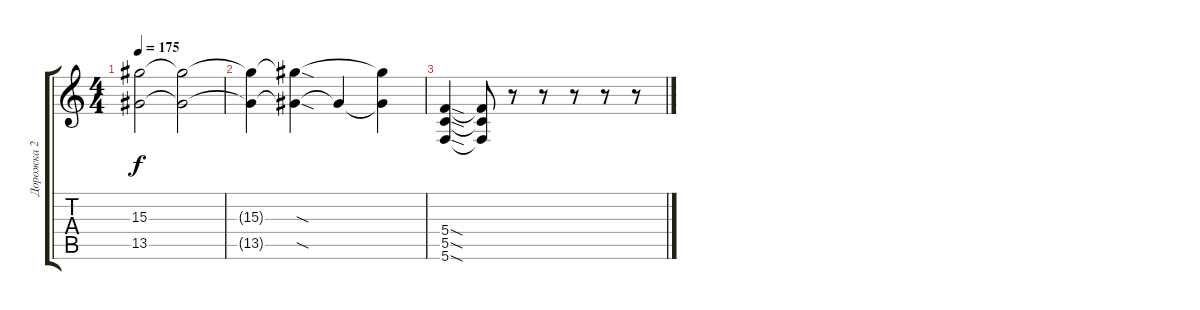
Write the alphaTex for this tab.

\track ("Дорожка 2" "Дорожка 2") {instrument overdrivenguitar}
\staff {score tabs}
\tuning (D4 A3 F3 C3 G2 C2) {hide}
\ts (4 4)
\tempo 175
\clef g2
\ks c
(15.3 13.5).2{dy f} (15.3{t} 13.5{t}).2 |
(15.3{t} 13.5{t}).4 (15.3{sod t} 13.5{sod t}).4 13.5{t}.4 (15.3{t} 13.5{t}).4 |
(5.4{sod} 5.5{sod} 5.6{sod}).4 (5.4{t} 5.5{t} 5.6{t}).8 r.8 r.8 r.8 r.8 r.8
